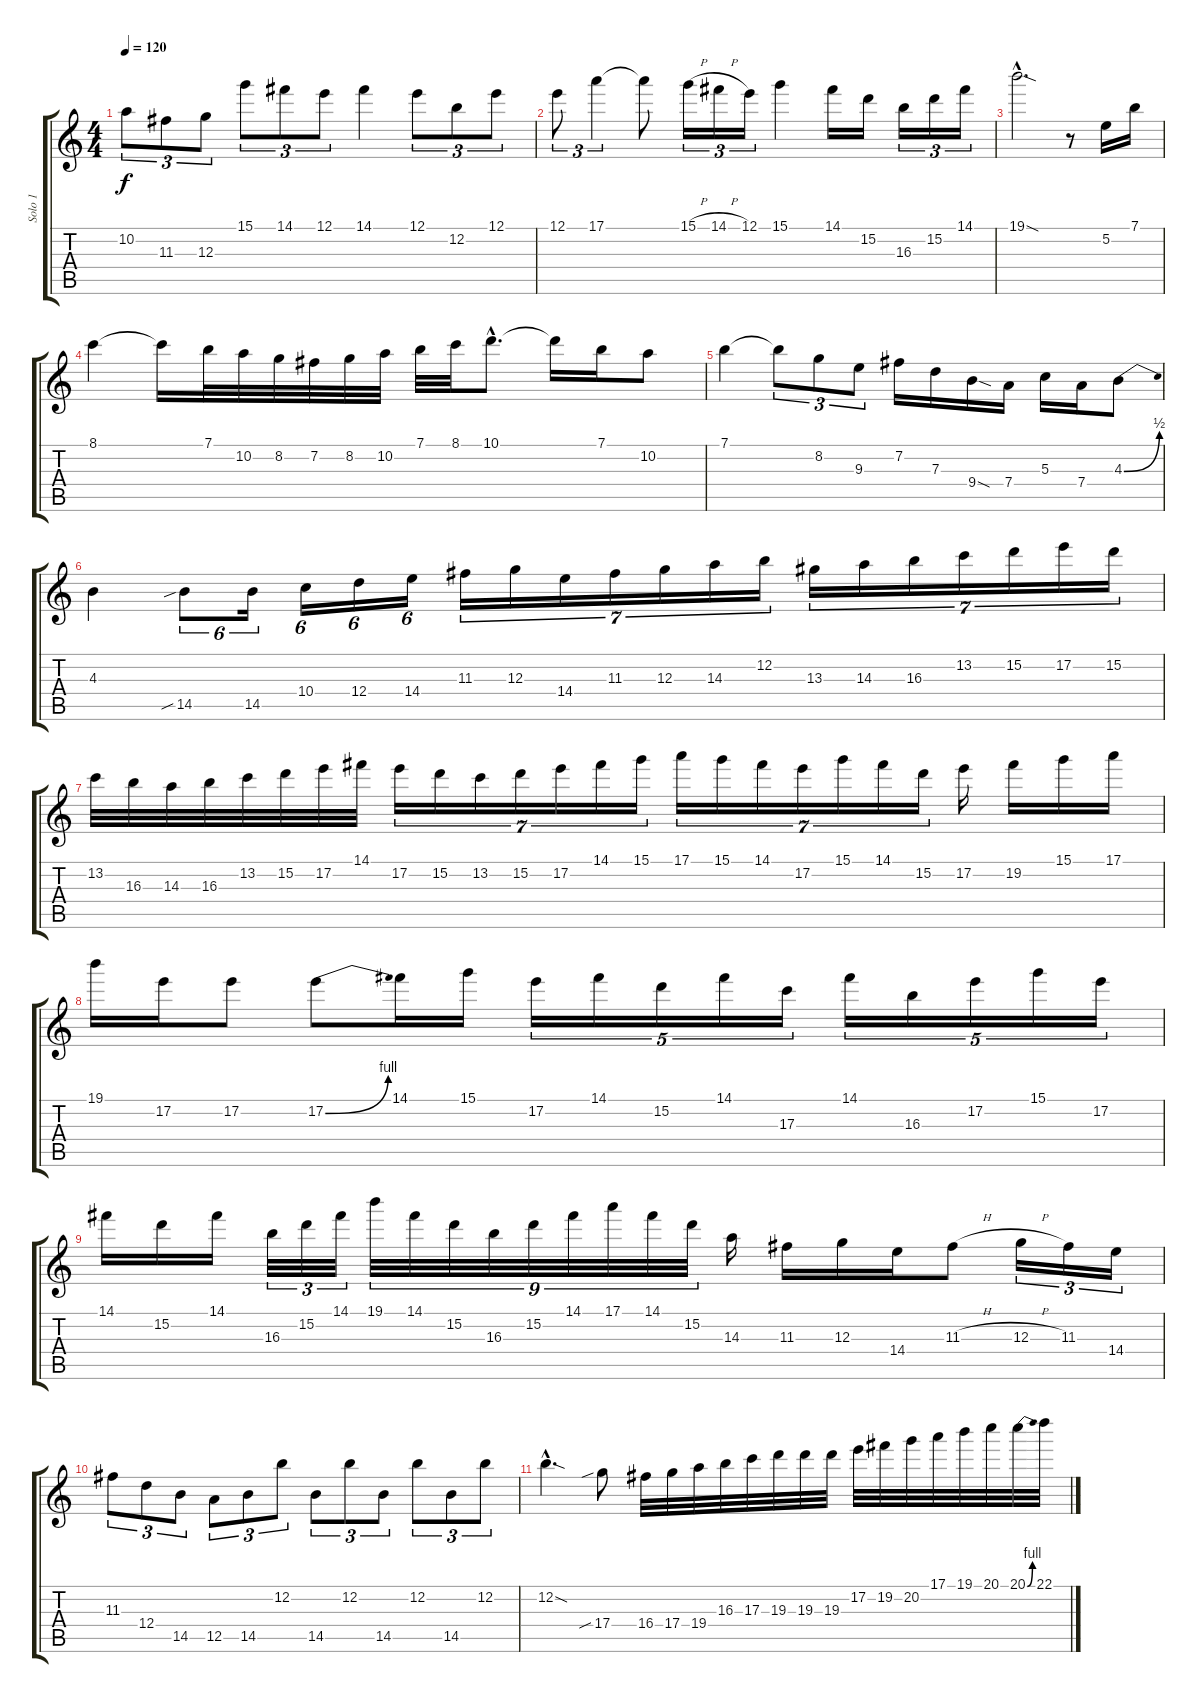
\track ("Solo 1" "Solo 1") {instrument distortionguitar}
\staff {score tabs}
\tuning (E4 B3 G3 D3 A2 E2) {hide}
\ts (4 4)
\tempo 120
\clef g2
\ks c
10.2.8{tu (3 2) dy f} 11.3.8{tu (3 2)} 12.3.8{tu (3 2)} 15.1.8{tu (3 2)} 14.1.8{tu (3 2)} 12.1.8{tu (3 2)} 14.1.4 12.1.8{tu (3 2)} 12.2.8{tu (3 2)} 12.1.8{tu (3 2)} |
12.1.8{tu (3 2)} 17.1.4{tu (3 2)} 17.1{t}.8 15.1{h}.16{tu (3 2)} 14.1{h}.16{tu (3 2)} 12.1.16{tu (3 2)} 15.1.4 14.1.16 15.2.16 16.3.16{tu (3 2)} 15.2.16{tu (3 2)} 14.1.16{tu (3 2)} |
19.1{sod hac}.2{d} r.8 5.2.16 7.1.16 |
8.1.4 8.1{t}.16 7.1.32 10.2.32 8.2.32 7.2.32 8.2.32 10.2.32 7.1.32 8.1.32 10.1{hac}.8{d} 10.1{t}.16 7.1.16 10.2.8 |
7.1.4 7.1{t}.8{tu (3 2)} 8.2.8{tu (3 2)} 9.3.8{tu (3 2)} 7.2.16 7.3.16 9.4{sod}.16 7.4.16 5.3.16 7.4.16 4.3{be (bend 0 0 60 2)}.8 |
4.3.4 14.5{sib}.8{tu (6 4)} 14.5.16{tu (6 4)} 10.4.16{tu (6 4)} 12.4.16{tu (6 4)} 14.4.16{tu (6 4)} 11.3.16{tu (7 4)} 12.3.16{tu (7 4)} 14.4.16{tu (7 4)} 11.3.16{tu (7 4)} 12.3.16{tu (7 4)} 14.3.16{tu (7 4)} 12.2.16{tu (7 4)} 13.3.16{tu (7 4)} 14.3.16{tu (7 4)} 16.3.16{tu (7 4)} 13.2.16{tu (7 4)} 15.2.16{tu (7 4)} 17.2.16{tu (7 4)} 15.2.16{tu (7 4)} |
13.2.32 16.3.32 14.3.32 16.3.32 13.2.32 15.2.32 17.2.32 14.1.32 17.2.16{tu (7 4)} 15.2.16{tu (7 4)} 13.2.16{tu (7 4)} 15.2.16{tu (7 4)} 17.2.16{tu (7 4)} 14.1.16{tu (7 4)} 15.1.16{tu (7 4)} 17.1.16{tu (7 4)} 15.1.16{tu (7 4)} 14.1.16{tu (7 4)} 17.2.16{tu (7 4)} 15.1.16{tu (7 4)} 14.1.16{tu (7 4)} 15.2.16{tu (7 4)} 17.2.16 19.2.16 15.1.16 17.1.16 |
19.1.16{volume 1} 17.2.16 17.2.8 17.2{be (bend 0 0 60 4)}.8 14.1.16 15.1.16 17.2.16{tu (5 4)} 14.1.16{tu (5 4)} 15.2.16{tu (5 4)} 14.1.16{tu (5 4)} 17.3.16{tu (5 4)} 14.1.16{tu (5 4)} 16.3.16{tu (5 4)} 17.2.16{tu (5 4)} 15.1.16{tu (5 4)} 17.2.16{tu (5 4)} |
14.1.16 15.2.16 14.1.16 16.3.32{tu (3 2)} 15.2.32{tu (3 2)} 14.1.32{tu (3 2)} 19.1.32{tu (9 8)} 14.1.32{tu (9 8)} 15.2.32{tu (9 8)} 16.3.32{tu (9 8)} 15.2.32{tu (9 8)} 14.1.32{tu (9 8)} 17.1.32{tu (9 8)} 14.1.32{tu (9 8)} 15.2.32{tu (9 8)} 14.3.16 11.3.16 12.3.16 14.4.16 11.3{h}.8 12.3{h}.16{tu (3 2)} 11.3.16{tu (3 2)} 14.4.16{tu (3 2)} |
11.3.8{tu (3 2)} 12.4.8{tu (3 2)} 14.5.8{tu (3 2)} 12.5.8{tu (3 2)} 14.5.8{tu (3 2)} 12.2.8{tu (3 2)} 14.5.8{tu (3 2)} 12.2.8{tu (3 2)} 14.5.8{tu (3 2)} 12.2.8{tu (3 2)} 14.5.8{tu (3 2)} 12.2.8{tu (3 2)} |
12.2{sod hac}.4{d} 17.4{sib}.8 16.4.32 17.4.32 19.4.32 16.3.32 17.3.32 19.3.32 19.3.32 19.3.32 17.2.32 19.2.32 20.2.32 17.1.32 19.1.32 20.1.32 20.1{be (bend 0 0 60 4)}.32 22.1.32
